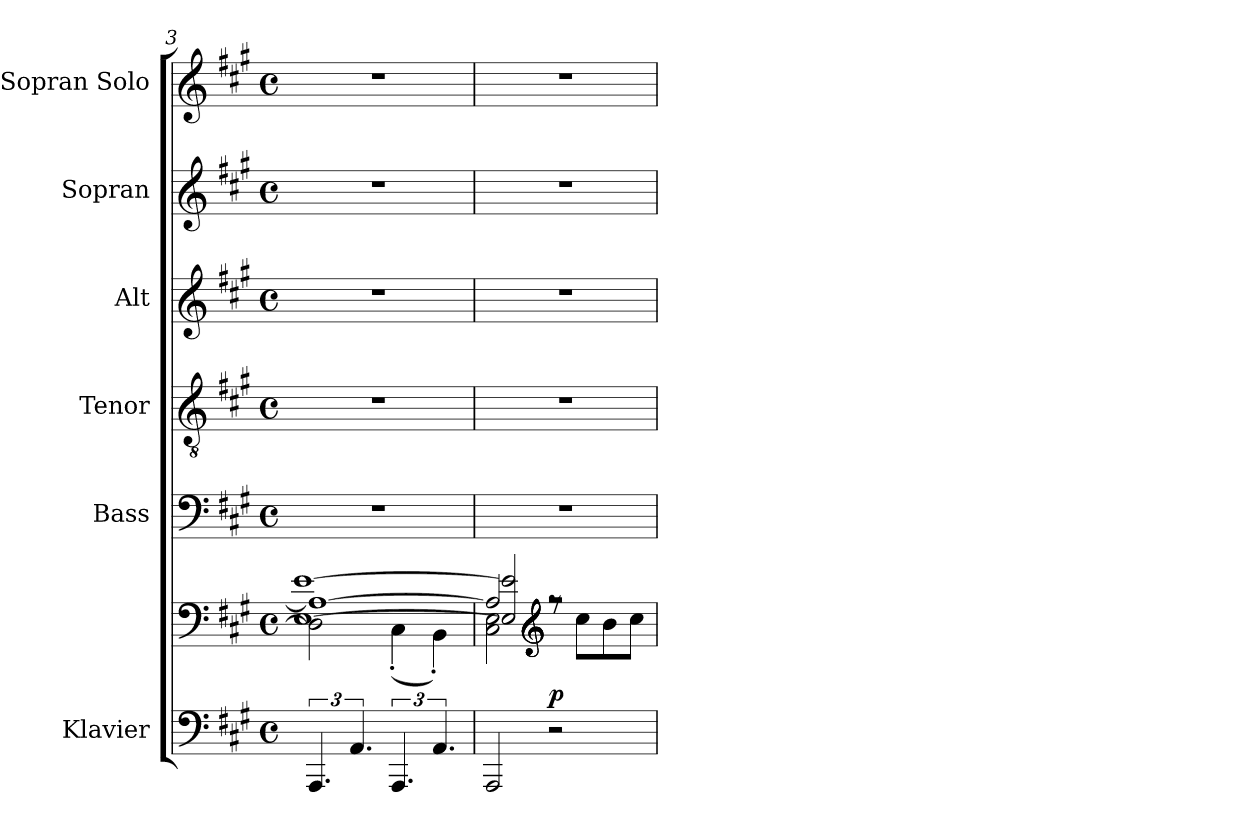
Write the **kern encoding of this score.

**kern	**kern	**dynam	**kern	**kern	**kern	**kern	**kern
*part6	*part6	*part6	*part5	*part4	*part3	*part2	*part1
*staff7	*staff6	*staff6/7	*staff5	*staff4	*staff3	*staff2	*staff1
*I"Klavier	*	*	*I"Bass	*I"Tenor	*I"Alt	*I"Sopran	*I"Sopran Solo
*	*	*	*I'B	*I'T	*I'A	*I'S	*
*clefF4	*clefF4	*	*clefF4	*clefGv2	*clefG2	*clefG2	*clefG2
*k[f#c#g#]	*k[f#c#g#]	*	*k[f#c#g#]	*k[f#c#g#]	*k[f#c#g#]	*k[f#c#g#]	*k[f#c#g#]
*M4/4	*M4/4	*	*M4/4	*M4/4	*M4/4	*M4/4	*M4/4
*met(c)	*met(c)	*	*met(c)	*met(c)	*met(c)	*met(c)	*met(c)
=3	=3	=3	=3	=3	=3	=3	=3
*	*^	*	*	*	*	*	*
*	*	*^	*	*	*	*	*	*
6.AAA/	1A_	2D\]	[1E [1e	.	1r	1r	1r	1r	1r
6.AA/	.	.	.	.	.	.	.	.	.
6.AAA/	.	(4C#'\	.	.	.	.	.	.	.
6.AA/	.	4BB'\)	.	.	.	.	.	.	.
=4	=4	=4	=4	=4	=4	=4	=4	=4	=4
2AAA/	2A/]	2C#\ 2E\	2E/] 2e/]	.	1r	1r	1r	1r	1r
*	*clefG2	*	*	*	*	*	*	*	*
!	!	!	!	!LO:DY:a=2	!	!	!	!	!
2r	2r	8rff	2ryy	p	.	.	.	.	.
.	.	8cc#\L	.	.	.	.	.	.	.
.	.	8b\	.	.	.	.	.	.	.
.	.	8cc#\J	.	.	.	.	.	.	.
*	*v	*v	*v	*	*	*	*	*	*
=	=	=	=	=	=	=	=
*-	*-	*-	*-	*-	*-	*-	*-
